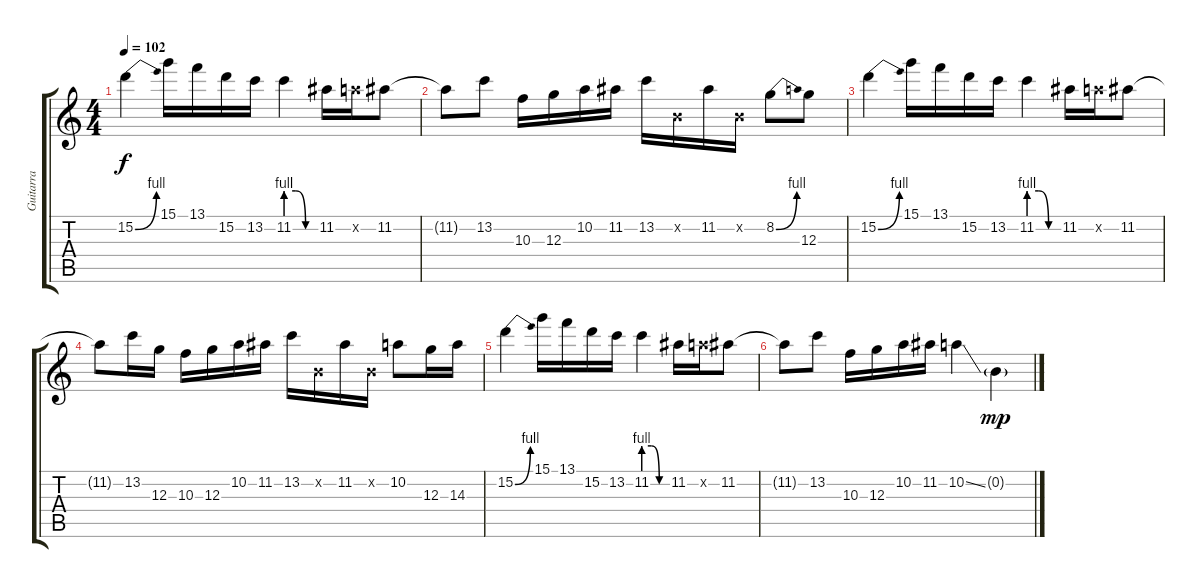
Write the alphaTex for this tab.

\track ("Guitarra" "Guitarra") {instrument distortionguitar}
\staff {score tabs}
\tuning (E4 B3 G3 D3 A2 E2) {hide}
\ts (4 4)
\tempo 102
\clef g2
\ks c
15.2{be (bend 0 0 60 4)}.4{dy f} 15.1.16 13.1.16 15.2.16 13.2.16 11.2{be (custom 0 4 20 4 40 0 60 0)}.4 11.2.16 10.2{x}.16 11.2.8 |
11.2{t}.8 13.2.8 10.3.16 12.3.16 10.2.16 11.2.16 13.2.16 0.2{x}.16 11.2.16 0.2{x}.16 8.2{be (bend 0 0 60 4)}.8 12.3.8 |
15.2{be (bend 0 0 60 4)}.4 15.1.16 13.1.16 15.2.16 13.2.16 11.2{be (custom 0 4 20 4 40 0 60 0)}.4 11.2.16 10.2{x}.16 11.2.8 |
11.2{t}.8 13.2.16 12.3.16 10.3.16 12.3.16 10.2.16 11.2.16 13.2.16 0.2{x}.16 11.2.16 0.2{x}.16 10.2.8 12.3.16 14.3.16 |
15.2{be (bend 0 0 60 4)}.4 15.1.16 13.1.16 15.2.16 13.2.16 11.2{be (custom 0 4 20 4 40 0 60 0)}.4 11.2.16 10.2{x}.16 11.2.8 |
11.2{t}.8 13.2.8 10.3.16 12.3.16 10.2.16 11.2.16 10.2{ss}.4 0.2{g}.4{dy mp}
